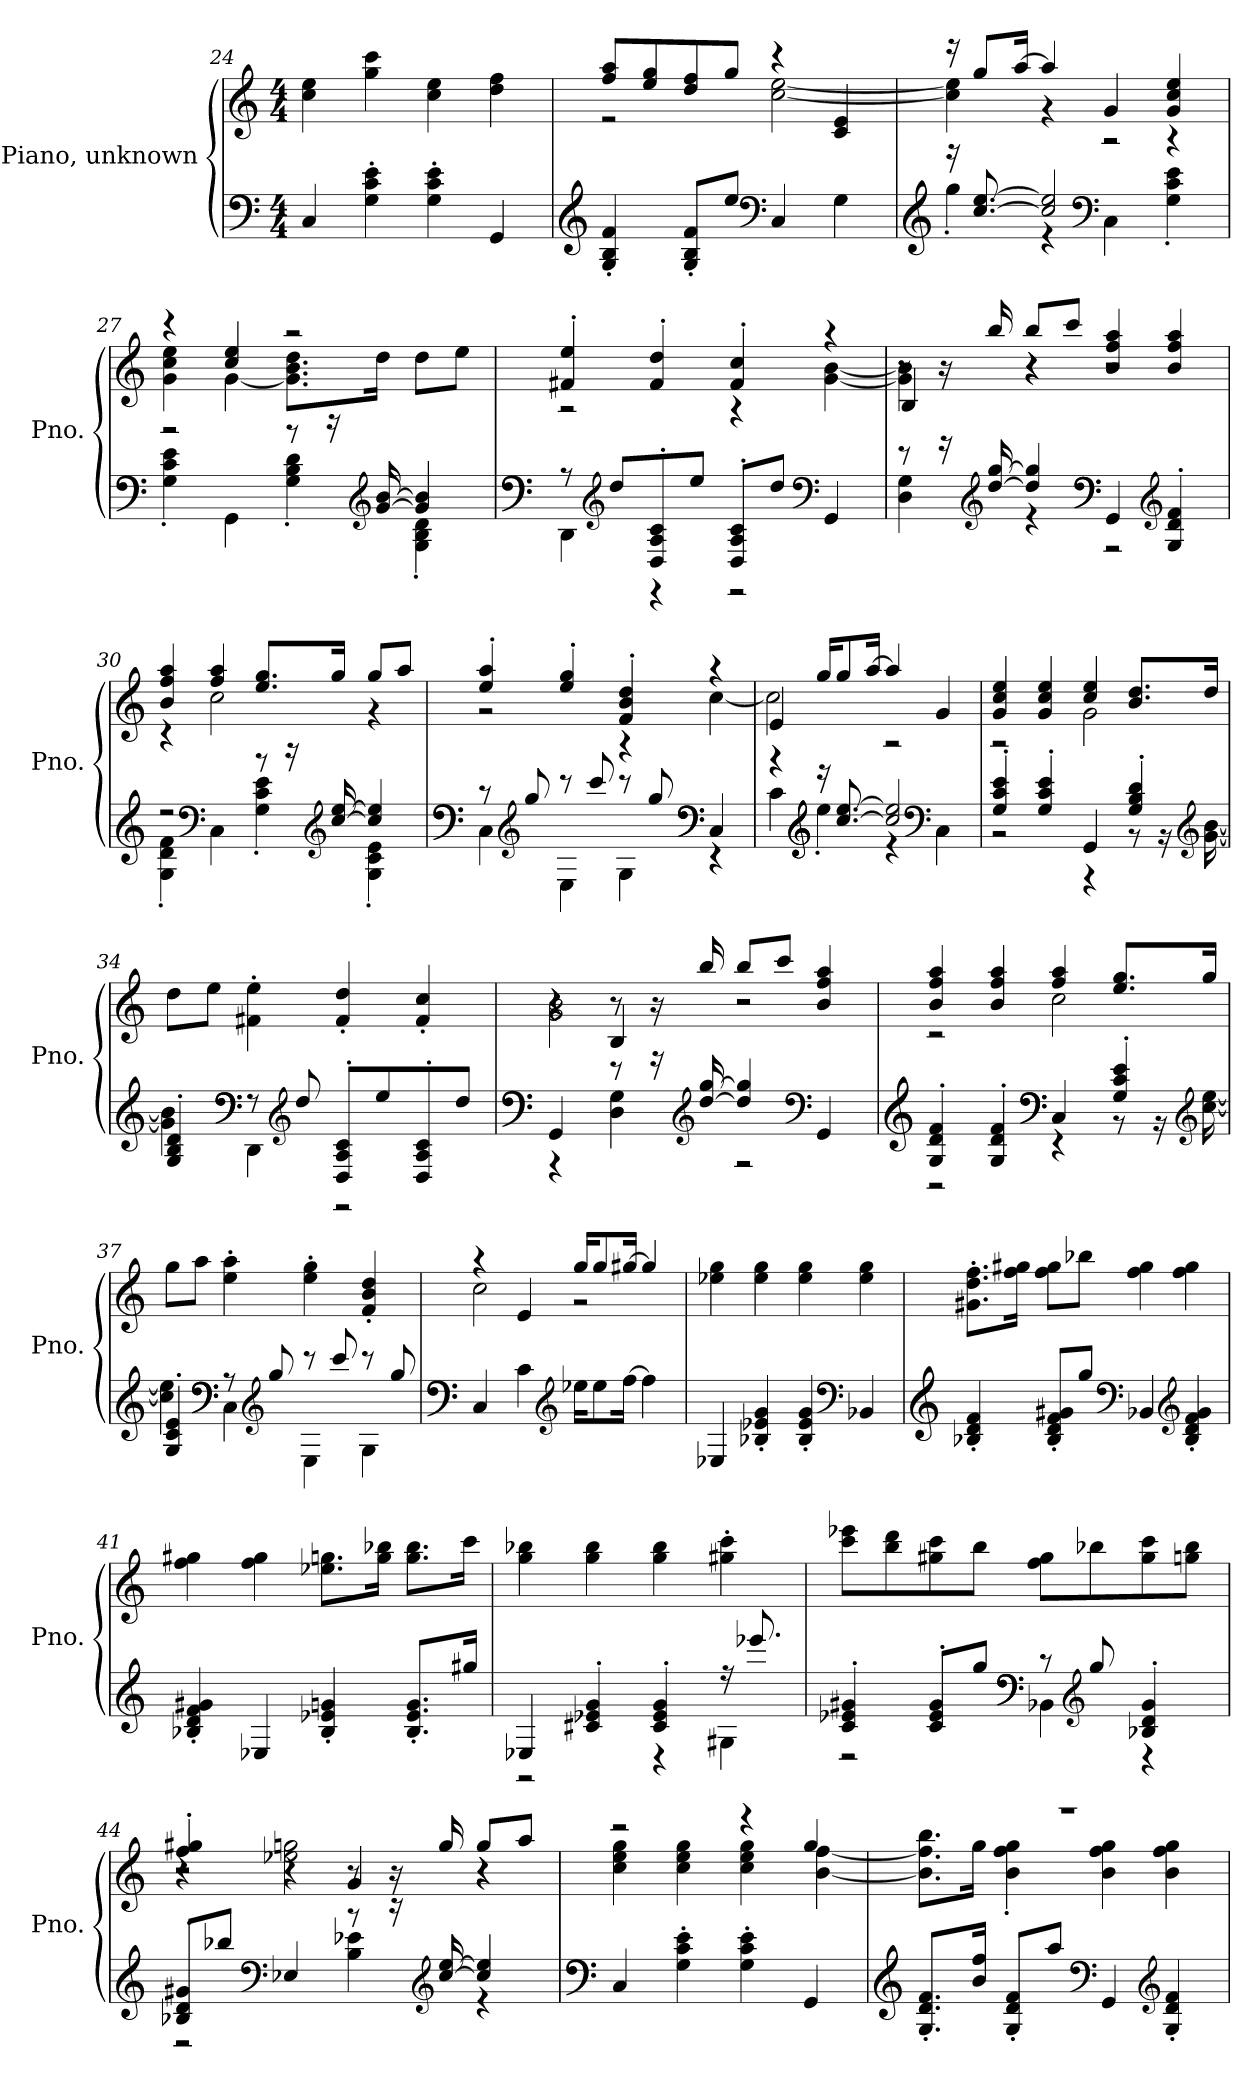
**kern	**kern
*part1	*part1
*staff2	*staff1
*I"Piano, unknown	*
*I'Pno.	*
*clefF4	*clefG2
*k[]	*k[]
*M4/4	*M4/4
=24	=24
4C/	4cc\ 4ee\
4G\' 4c\' 4e\'	4gg\ 4ccc\
4G\' 4c\' 4e\'	4cc\ 4ee\
4GG/	4dd\ 4ff\
=25	=25
*clefG2	*
*	*^
4G/' 4B/' 4f/'	8ff/ 8aa/L	2r
.	8ee/ 8gg/	.
8G/' 8B/' 8f/'L	8dd/ 8ff/	.
8ee/J	8gg/J	.
*clefF4	*	*
4C/	4r	[2cc\ [2ee\
4G\	4c/ 4e/	.
=26	=26	=26
*clefG2	*	*
*^	*	*
16r	4gg'\	16r	4cc\] 4ee\]
[8.cc/ [8.ee/	.	8gg/L	.
.	.	[16aa/Jk	.
2cc/] 2ee/]	4r	4aa/]	4r
*clefF4	*	*	*
.	4C\	4g/	2r
4r	4G\' 4c\' 4e\'	4g/ 4cc/ 4ee/	.
!!LO:PB:g=z	!!
=27	=27	=27	=27
2r	4G\' 4c\' 4e\'	4r	4g\ 4cc\ 4ee\
.	4GG\	4cc/ 4ee/	[4g\
8r	4G\' 4B\' 4d\'	2r	8.g\] 8.b\ 8.dd\L
16r	.	.	.
*clefG2	*	*	*
[16g/ [16b/	.	.	16dd\Jk
4g/] 4b/]	4G\' 4B\' 4d\'	.	8dd\L
.	.	.	8ee\J
=28	=28	=28	=28
*clefF4	*	*	*
8r	4DD\	4f#X/' 4ee/'	2r
*clefG2	*	*	*
8dd/L	.	.	.
8D/' 8A/' 8c/'	4r	4f#/' 4dd/'	.
8ee/J	.	.	.
8D/' 8A/' 8c/'L	2r	4f#/' 4cc/'	4r
8dd/J	.	.	.
*clefF4	*	*	*
4GG/	.	4r	[4g\ [4b\
=29	=29	=29	=29
*	*	*	*^
8r	4D\ 4G\	8r	4g\] 4b\]	4B/
16r	.	16r	.	.
*clefG2	*	*	*	*
[16dd/ [16gg/	.	16bb/	.	.
4dd/] 4gg/]	4r	8bb/L	4r	4r
.	.	8ccc/J	.	.
*clefF4	*	*	*	*
4GG/	2r	4b/ 4ff/ 4aa/	2r	2r
*clefG2	*	*	*	*
4G/' 4d/' 4f/'	.	4b/ 4ff/ 4aa/	.	.
*	*	*	*v	*v
!!LO:LB:g=z
=30	=30	=30	=30
2r	4G\' 4d\' 4f\'	4b/ 4ff/ 4aa/	4r
*clefF4	*	*	*
.	4C\	4ff/ 4aa/	2cc\
8r	4G\' 4c\' 4e\'	8.ee/ 8.gg/L	.
16r	.	.	.
*clefG2	*	*	*
[16cc/ [16ee/	.	16gg/Jk	.
4cc/] 4ee/]	4G\' 4c\' 4e\'	8gg/L	4r
.	.	8aa/J	.
=31	=31	=31	=31
*clefF4	*	*	*
8r	4C\	4ee/' 4aa/'	2r
*clefG2	*	*	*
8gg/	.	.	.
8r	4E\	4ee/' 4gg/'	.
8ccc/	.	.	.
8r	4G\	4f/' 4b/' 4dd/'	4r
8gg/	.	.	.
*clefF4	*	*	*
4C/	4r	4r	[4cc\
=32	=32	=32	=32
4r	4c\	4e/	2cc\]
*clefG2	*	*	*
16r	4ee'\	16gg/KL	.
[8.cc/ [8.ee/	.	8gg/	.
.	.	[16aa/Jk	.
2cc/] 2ee/]	4r	4aa/]	2r
*clefF4	*	*	*
.	4C\	4g/	.
!!LO:LB:g=z	!!
=33	=33	=33	=33
4G/' 4c/' 4e/'	2r	4g/ 4cc/ 4ee/	2r
4G/' 4c/' 4e/'	.	4g/ 4cc/ 4ee/	.
4GG/	4r	4cc/ 4ee/	2g\
4G/' 4B/' 4d/'	8r	8.b/ 8.dd/L	.
.	16r	.	.
*clefG2	*	*	*
.	[16g\ [16b\	16dd/Jk	.
*	*	*v	*v
=34	=34	=34
4G/' 4B/' 4d/'	4g\] 4b\]	8dd\L
.	.	8ee\J
*clefF4	*	*
8r	4DD\	4f#X\' 4ee\'
*clefG2	*	*
8dd/	.	.
8D/' 8A/' 8c/'L	2r	4f#/' 4dd/'
8ee/	.	.
8D/' 8A/' 8c/'	.	4f#/' 4cc/'
8dd/J	.	.
=35	=35	=35
*clefF4	*	*
*	*	*^
*	*	*	*^
4GG/	4r	4r	2g\ 2b\	4r
8r	4D\ 4G\	8r	.	4B/
16r	.	16r	.	.
*clefG2	*	*	*	*
[16dd/ [16gg/	.	16bb/	.	.
4dd/] 4gg/]	2r	8bb/L	2r	2r
.	.	8ccc/J	.	.
*clefF4	*	*	*	*
4GG/	.	4b/ 4ff/ 4aa/	.	.
*	*	*v	*v	*v
!!LO:LB:g=z
=36	=36	=36
*clefG2	*	*
*	*	*^
4G/' 4d/' 4f/'	2r	4b/ 4ff/ 4aa/	2r
4G/' 4d/' 4f/'	.	4b/ 4ff/ 4aa/	.
*clefF4	*	*	*
4C/	4r	4ff/ 4aa/	2cc\
4G/' 4c/' 4e/'	8r	8.ee/ 8.gg/L	.
.	16r	.	.
*clefG2	*	*	*
.	[16cc\ [16ee\	16gg/Jk	.
*	*	*v	*v
=37	=37	=37
4G/' 4c/' 4e/'	4cc\] 4ee\]	8gg\L
.	.	8aa\J
*clefF4	*	*
8r	4C\	4ee\' 4aa\'
*clefG2	*	*
8gg/	.	.
8r	4E\	4ee\' 4gg\'
8ccc/	.	.
8r	4G\	4f/' 4b/' 4dd/'
8gg/	.	.
*v	*v	*
=38	=38
*clefF4	*
*	*^
4C/	4r	2cc\
4c\	4e/	.
*clefG2	*	*
16ee-X\KL	16gg/KL	2r
8ee-\	8gg/	.
[16ff\Jk	[16gg#X/Jk	.
4ff\]	4gg#/]	.
*	*v	*v
=39	=39
4E-X/	4ee-X\ 4gg\
4B-X/' 4e-X/' 4g/'	4ee-\ 4gg\
4B-/' 4e-/' 4g/'	4ee-\ 4gg\
*clefF4	*
4BB-X/	4ee-\ 4gg\
!!LO:LB:g=z
=40	=40
*clefG2	*
4B-X/' 4d/' 4f/'	8.g#X\' 8.dd\' 8.ff\'L
.	16ff\ 16gg#X\Jk
8B-/' 8d/' 8f/' 8g#X/'L	8ff\ 8gg#\L
8gg/J	8bb-X\J
*clefF4	*
4BB-X/	4ff\ 4gg#\
*clefG2	*
4B-/' 4d/' 4f/' 4g#/'	4ff\ 4gg#\
=41	=41
4B-X/' 4d/' 4f/' 4g#X/'	4ff\ 4gg#X\
4E-X/	4ff\ 4gg#\
4B-/' 4e-X/' 4gn/'	8.ee-X\ 8.ggn\L
.	16gg\ 16bb-X\Jk
8.B-/' 8.e-/' 8.g/'L	8.gg\ 8.bb-\L
16gg#X/Jk	16ccc\Jk
=42	=42
*^	*
4E-X/	2r	4gg\ 4bb-X\
4c#X/' 4e-X/' 4g/'	.	4gg\ 4bb-\
4c#/' 4e-/' 4g/'	4r	4gg\ 4bb-\
16r	4G#X\	4gg#X\' 4ccc\'
8.eee-X/	.	.
!!LO:LB:g=z
=43	=43	=43
4c/' 4e-X/' 4g#X/'	2r	8ccc\ 8eee-X\L
.	.	8bb\ 8ddd\
8c/' 8e-/' 8g#/'L	.	8gg#X\ 8ccc\
8gg/J	.	8bb\J
*clefF4	*	*
8r	4BB-X\	8ff\ 8gg#\L
*clefG2	*	*
8gg/	.	8bb-X\
4B-X/' 4d/' 4g#/'	4r	8gg#\ 8ccc\
.	.	8ggn\ 8bb-\J
=44	=44	=44
*	*	*^
*	*	*	*^
8B-X/' 8d/' 8g#X/'L	2r	4ff/' 4gg#X/'	4r	2r
8bb-X/J	.	.	.	.
*clefF4	*	*	*	*
4E-X/	.	4r	2ee-X\ 2ggn\	.
8r	4B-\ 4e-X\	8r	.	4g/
16r	.	16r	.	.
*clefG2	*	*	*	*
[16cc/ [16ee/	.	16gg/	.	.
4cc/] 4ee/]	4r	8gg/L	4r	4r
.	.	8aa/J	.	.
*v	*v	*	*	*
*	*v	*v	*v
=45	=45
*clefF4	*
*	*^
4C/	2r	4cc\ 4ee\ 4gg\
4G\' 4c\' 4e\'	.	4cc\ 4ee\ 4gg\
4G\' 4c\' 4e\'	4r	4cc\ 4ee\ 4gg\
4GG/	4gg/	[4b\ [4ff\
!!LO:PB:g=z	!!
=46	=46	=46
*clefG2	*	*
8.G/' 8.d/' 8.f/'L	1r	8.b\] 8.ff\] 8.bb\L
16b/ 16ff/Jk	.	16gg\Jk
8G/' 8d/' 8f/'L	.	4b\' 4ff\' 4gg\'
8aa/J	.	.
*clefF4	*	*
4GG/	.	4b\ 4ff\ 4gg\
*clefG2	*	*
4G/' 4d/' 4f/'	.	4b\ 4ff\ 4gg\
*	*v	*v
=	=
*-	*-
